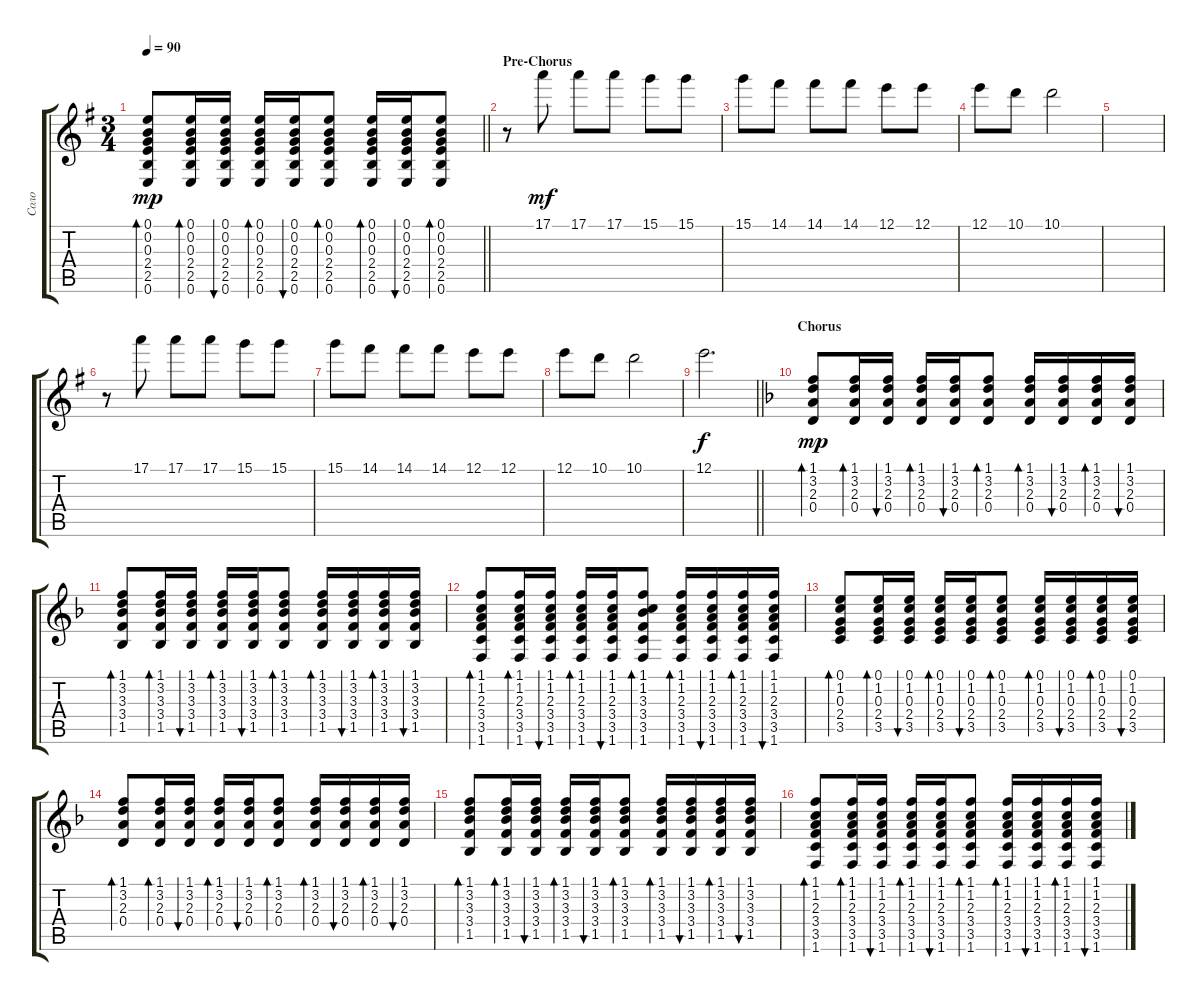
\track ("Соло" "Соло") {instrument acousticguitarsteel}
\staff {score tabs}
\tuning (E4 B3 G3 D3 A2 E2) {hide}
\ts (3 4)
\tempo 90
\clef g2
\barLineRight lightlight
\ks eminor
(0.1 0.2 0.3 2.4 2.5 0.6).8{bd 30 dy mp} (0.1 0.2 0.3 2.4 2.5 0.6).16{bd 30} (0.1 0.2 0.3 2.4 2.5 0.6).16{bu 30} (0.1 0.2 0.3 2.4 2.5 0.6).16{bd 30} (0.1 0.2 0.3 2.4 2.5 0.6).16{bu 30} (0.1 0.2 0.3 2.4 2.5 0.6).8{bd 30} (0.1 0.2 0.3 2.4 2.5 0.6).16{bd 30} (0.1 0.2 0.3 2.4 2.5 0.6).16{bu 30} (0.1 0.2 0.3 2.4 2.5 0.6).8{bd 30} |
\section ("" "Pre-Chorus")
r.8 17.1.8{dy mf} 17.1.8 17.1.8 15.1.8 15.1.8 |
15.1.8 14.1.8 14.1.8 14.1.8 12.1.8 12.1.8 |
12.1.8 10.1.8 10.1.2 |
|
r.8 17.1.8 17.1.8 17.1.8 15.1.8 15.1.8 |
15.1.8 14.1.8 14.1.8 14.1.8 12.1.8 12.1.8 |
12.1.8 10.1.8 10.1.2 |
\barLineRight lightlight
12.1.2{d dy f} |
\section ("" "Chorus")
\ks dminor
(1.1 3.2 2.3 0.4).8{bd 30 dy mp} (1.1 3.2 2.3 0.4).16{bd 30} (1.1 3.2 2.3 0.4).16{bu 30} (1.1 3.2 2.3 0.4).16{bd 30} (1.1 3.2 2.3 0.4).16{bu 30} (1.1 3.2 2.3 0.4).8{bd 30} (1.1 3.2 2.3 0.4).16{bd 30} (1.1 3.2 2.3 0.4).16{bu 30} (1.1 3.2 2.3 0.4).16{bd 30} (1.1 3.2 2.3 0.4).16{bu 30} |
(1.1 3.2 3.3 3.4 1.5).8{bd 30} (1.1 3.2 3.3 3.4 1.5).16{bd 30} (1.1 3.2 3.3 3.4 1.5).16{bu 30} (1.1 3.2 3.3 3.4 1.5).16{bd 30} (1.1 3.2 3.3 3.4 1.5).16{bu 30} (1.1 3.2 3.3 3.4 1.5).8{bd 30} (1.1 3.2 3.3 3.4 1.5).16{bd 30} (1.1 3.2 3.3 3.4 1.5).16{bu 30} (1.1 3.2 3.3 3.4 1.5).16{bd 30} (1.1 3.2 3.3 3.4 1.5).16{bu 30} |
(1.1 1.2 2.3 3.4 3.5 1.6).8{bd 30} (1.1 1.2 2.3 3.4 3.5 1.6).16{bd 30} (1.1 1.2 2.3 3.4 3.5 1.6).16{bu 30} (1.1 1.2 2.3 3.4 3.5 1.6).16{bd 30} (1.1 1.2 2.3 3.4 3.5 1.6).16{bu 30} (1.1 1.2 3.3 3.4 3.5 1.6).8{bd 30} (1.1 1.2 2.3 3.4 3.5 1.6).16{bd 30} (1.1 1.2 2.3 3.4 3.5 1.6).16{bu 30} (1.1 1.2 2.3 3.4 3.5 1.6).16{bd 30} (1.1 1.2 2.3 3.4 3.5 1.6).16{bu 30} |
(0.1 1.2 0.3 2.4 3.5).8{bd 30} (0.1 1.2 0.3 2.4 3.5).16{bd 30} (0.1 1.2 0.3 2.4 3.5).16{bu 30} (0.1 1.2 0.3 2.4 3.5).16{bd 30} (0.1 1.2 0.3 2.4 3.5).16{bu 30} (0.1 1.2 0.3 2.4 3.5).8{bd 30} (0.1 1.2 0.3 2.4 3.5).16{bd 30} (0.1 1.2 0.3 2.4 3.5).16{bu 30} (0.1 1.2 0.3 2.4 3.5).16{bd 30} (0.1 1.2 0.3 2.4 3.5).16{bu 30} |
(1.1 3.2 2.3 0.4).8{bd 30} (1.1 3.2 2.3 0.4).16{bd 30} (1.1 3.2 2.3 0.4).16{bu 30} (1.1 3.2 2.3 0.4).16{bd 30} (1.1 3.2 2.3 0.4).16{bu 30} (1.1 3.2 2.3 0.4).8{bd 30} (1.1 3.2 2.3 0.4).16{bd 30} (1.1 3.2 2.3 0.4).16{bu 30} (1.1 3.2 2.3 0.4).16{bd 30} (1.1 3.2 2.3 0.4).16{bu 30} |
(1.1 3.2 3.3 3.4 1.5).8{bd 30} (1.1 3.2 3.3 3.4 1.5).16{bd 30} (1.1 3.2 3.3 3.4 1.5).16{bu 30} (1.1 3.2 3.3 3.4 1.5).16{bd 30} (1.1 3.2 3.3 3.4 1.5).16{bu 30} (1.1 3.2 3.3 3.4 1.5).8{bd 30} (1.1 3.2 3.3 3.4 1.5).16{bd 30} (1.1 3.2 3.3 3.4 1.5).16{bu 30} (1.1 3.2 3.3 3.4 1.5).16{bd 30} (1.1 3.2 3.3 3.4 1.5).16{bu 30} |
(1.1 1.2 2.3 3.4 3.5 1.6).8{bd 30} (1.1 1.2 2.3 3.4 3.5 1.6).16{bd 30} (1.1 1.2 2.3 3.4 3.5 1.6).16{bu 30} (1.1 1.2 2.3 3.4 3.5 1.6).16{bd 30} (1.1 1.2 2.3 3.4 3.5 1.6).16{bu 30} (1.1 1.2 2.3 3.4 3.5 1.6).8{bd 30} (1.1 1.2 2.3 3.4 3.5 1.6).16{bd 30} (1.1 1.2 2.3 3.4 3.5 1.6).16{bu 30} (1.1 1.2 2.3 3.4 3.5 1.6).16{bd 30} (1.1 1.2 2.3 3.4 3.5 1.6).16{bu 30}
